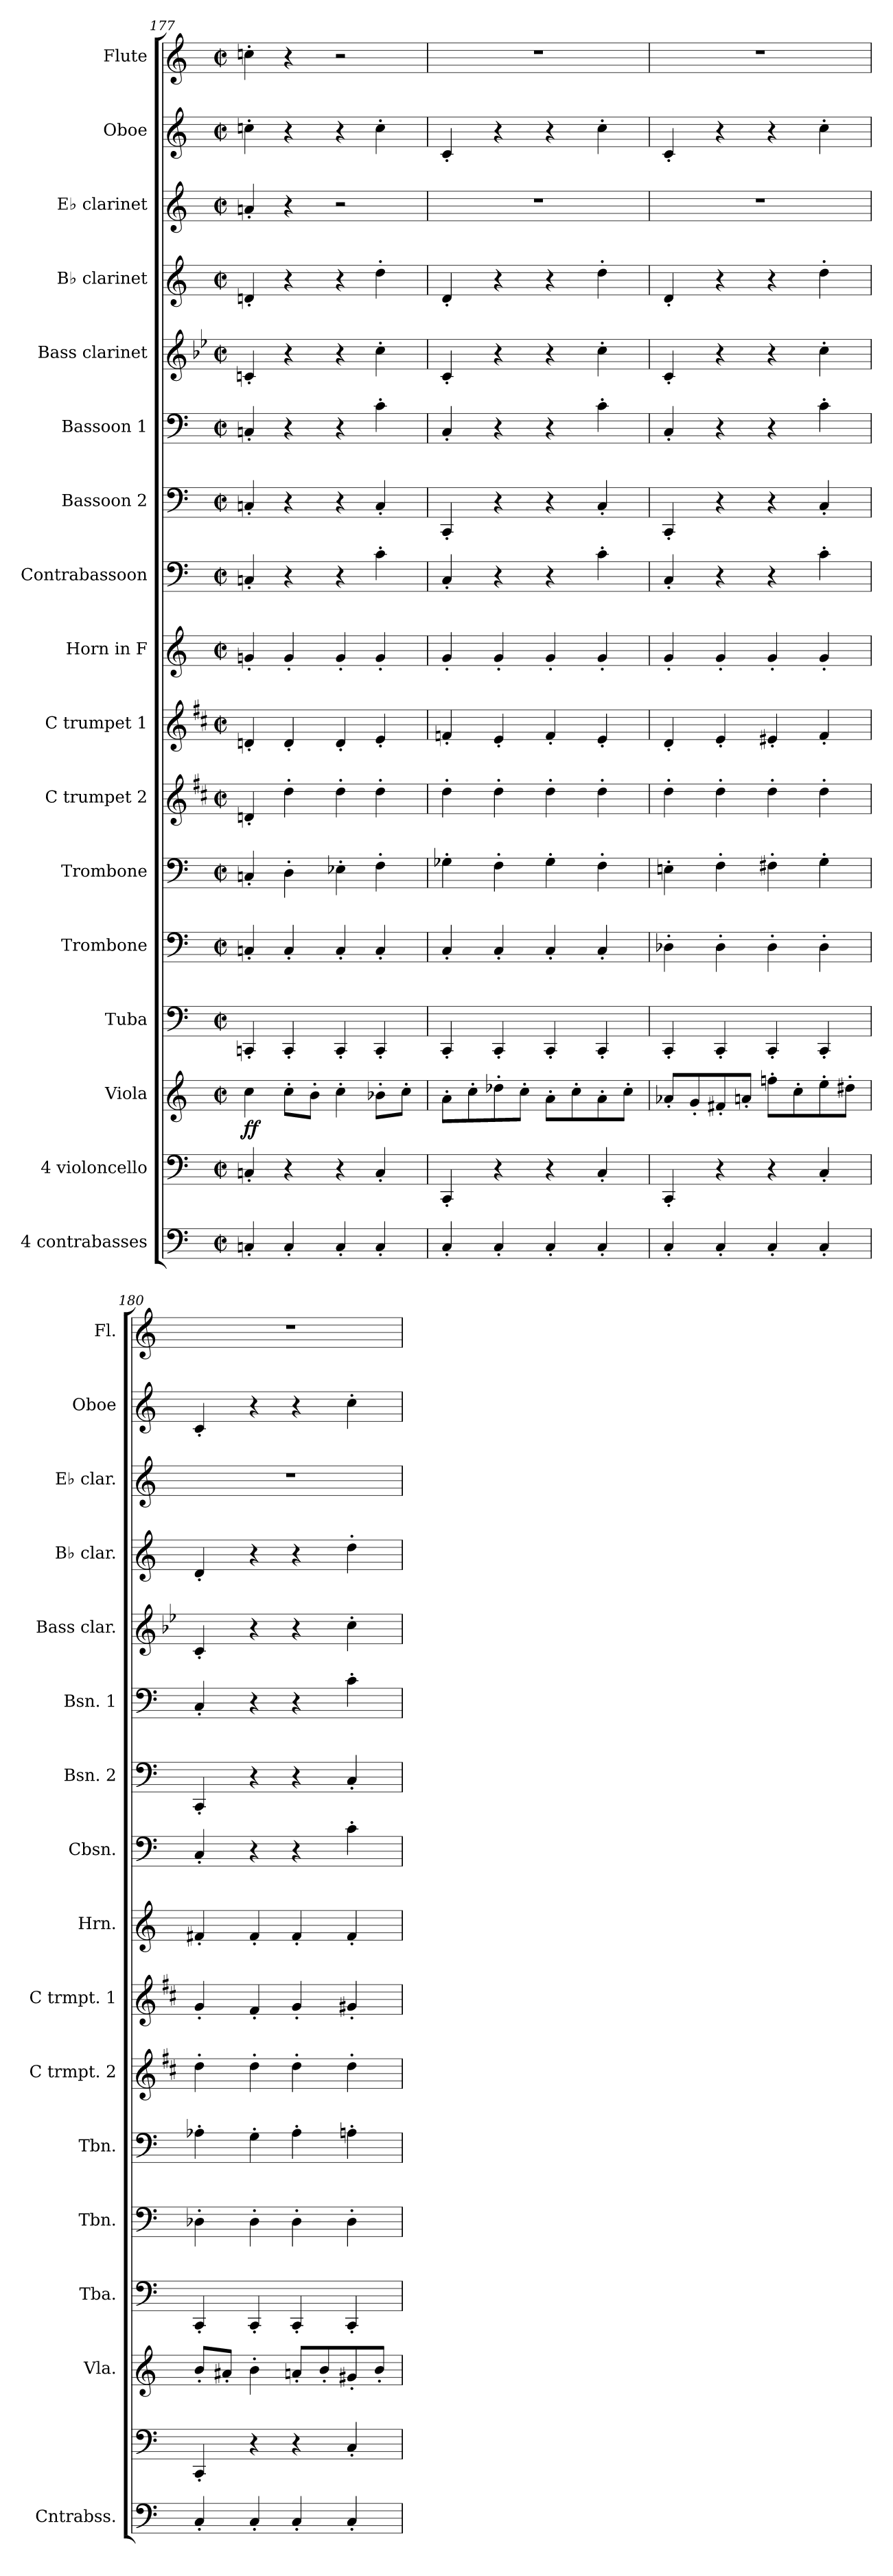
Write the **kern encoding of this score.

**kern	**kern	**kern	**dynam	**kern	**kern	**kern	**kern	**kern	**kern	**kern	**kern	**kern	**kern	**kern	**kern	**kern	**kern
*part17	*part16	*part15	*part15	*part14	*part13	*part12	*part11	*part10	*part9	*part8	*part7	*part6	*part5	*part4	*part3	*part2	*part1
*staff17	*staff16	*staff15	*staff15	*staff14	*staff13	*staff12	*staff11	*staff10	*staff9	*staff8	*staff7	*staff6	*staff5	*staff4	*staff3	*staff2	*staff1
*I"4 contrabasses	*I"4 violoncello	*I"Viola	*	*I"Tuba	*I"Trombone	*I"Trombone	*I"C trumpet 2	*I"C trumpet 1	*I"Horn in F	*I"Contrabassoon	*I"Bassoon 2	*I"Bassoon 1	*I"Bass clarinet	*I"B♭ clarinet	*I"E♭ clarinet	*I"Oboe	*I"Flute
*I'Cntrabss.	*	*I'Vla.	*	*I'Tba.	*I'Tbn.	*I'Tbn.	*I'C trmpt. 2	*I'C trmpt. 1	*I'Hrn.	*I'Cbsn.	*I'Bsn. 2	*I'Bsn. 1	*I'Bass clar.	*I'B♭ clar.	*I'E♭ clar.	*I'Oboe	*I'Fl.
*clefF4	*clefF4	*clefG2	*	*clefF4	*clefF4	*clefF4	*clefG2	*clefG2	*clefG2	*clefF4	*clefF4	*clefF4	*clefG2	*clefG2	*clefG2	*clefG2	*clefG2
*ITrd7c12	*	*	*	*	*	*	*ITrd1c2	*ITrd1c2	*ITrd4c7	*ITrd7c12	*	*	*ITrd8c14	*ITrd1c2	*ITrd-2c-3	*	*
*k[]	*k[]	*k[]	*	*k[]	*k[]	*k[]	*k[]	*k[]	*k[b-]	*k[]	*k[]	*k[]	*k[b-e-]	*k[b-e-]	*k[b-e-a-]	*k[]	*k[]
*M2/2	*M2/2	*M2/2	*	*M2/2	*M2/2	*M2/2	*M2/2	*M2/2	*M2/2	*M2/2	*M2/2	*M2/2	*M2/2	*M2/2	*M2/2	*M2/2	*M2/2
*met(c|)	*met(c|)	*met(c|)	*	*met(c|)	*met(c|)	*met(c|)	*met(c|)	*met(c|)	*met(c|)	*met(c|)	*met(c|)	*met(c|)	*met(c|)	*met(c|)	*met(c|)	*met(c|)	*met(c|)
=177	=177	=177	=177	=177	=177	=177	=177	=177	=177	=177	=177	=177	=177	=177	=177	=177	=177
!	!	!	!LO:DY:b	!	!	!	!	!	!	!	!	!	!	!	!	!	!
4CCn'/	4Cn'/	4cc\	ff	4CCn'/	4Cn'/	4Cn'/	4cn'/	4cn'/	4cn'/	4CCn'/	4Cn'/	4Cn'/	4Cn'/	4cn'/	4ccn'/	4ccn'\	4ccn'\
4CC'/	4r	8cc'\L	.	4CC'/	4C'/	4D'\	4cc'\	4c'/	4c'/	4r	4r	4r	4r	4r	4r	4r	4r
.	.	8b'\J	.	.	.	.	.	.	.	.	.	.	.	.	.	.	.
4CC'/	4r	4cc'\	.	4CC'/	4C'/	4E-X'\	4cc'\	4c'/	4c'/	4r	4r	4r	4r	4r	2r	4r	2r
4CC'/	4C'/	8b-X'\L	.	4CC'/	4C'/	4F'\	4cc'\	4d'/	4c'/	4C'\	4C'/	4c'\	4c'\	4cc'\	.	4cc'\	.
.	.	8cc'\J	.	.	.	.	.	.	.	.	.	.	.	.	.	.	.
=178	=178	=178	=178	=178	=178	=178	=178	=178	=178	=178	=178	=178	=178	=178	=178	=178	=178
4CC'/	4CC'/	8a'\L	.	4CC'/	4C'/	4G-X'\	4cc'\	4e-X'/	4c'/	4CC'/	4CC'/	4C'/	4C'/	4c'/	1r	4c'/	1r
.	.	8cc'\	.	.	.	.	.	.	.	.	.	.	.	.	.	.	.
4CC'/	4r	8dd-X'\	.	4CC'/	4C'/	4F'\	4cc'\	4d'/	4c'/	4r	4r	4r	4r	4r	.	4r	.
.	.	8cc'\J	.	.	.	.	.	.	.	.	.	.	.	.	.	.	.
4CC'/	4r	8a'\L	.	4CC'/	4C'/	4G-'\	4cc'\	4e-'/	4c'/	4r	4r	4r	4r	4r	.	4r	.
.	.	8cc'\	.	.	.	.	.	.	.	.	.	.	.	.	.	.	.
4CC'/	4C'/	8a'\	.	4CC'/	4C'/	4F'\	4cc'\	4d'/	4c'/	4C'\	4C'/	4c'\	4c'\	4cc'\	.	4cc'\	.
.	.	8cc'\J	.	.	.	.	.	.	.	.	.	.	.	.	.	.	.
=179	=179	=179	=179	=179	=179	=179	=179	=179	=179	=179	=179	=179	=179	=179	=179	=179	=179
4CC'/	4CC'/	8a-X'/L	.	4CC'/	4D-X'\	4En'\	4cc'\	4c'/	4c'/	4CC'/	4CC'/	4C'/	4C'/	4c'/	1r	4c'/	1r
.	.	8g'/	.	.	.	.	.	.	.	.	.	.	.	.	.	.	.
4CC'/	4r	8f#X'/	.	4CC'/	4D-'\	4F'\	4cc'\	4d'/	4c'/	4r	4r	4r	4r	4r	.	4r	.
.	.	8an'/J	.	.	.	.	.	.	.	.	.	.	.	.	.	.	.
4CC'/	4r	8ffn'\L	.	4CC'/	4D-'\	4F#X'\	4cc'\	4d#X'/	4c'/	4r	4r	4r	4r	4r	.	4r	.
.	.	8cc'\	.	.	.	.	.	.	.	.	.	.	.	.	.	.	.
4CC'/	4C'/	8ee'\	.	4CC'/	4D-'\	4G'\	4cc'\	4e'/	4c'/	4C'\	4C'/	4c'\	4c'\	4cc'\	.	4cc'\	.
.	.	8dd#X'\J	.	.	.	.	.	.	.	.	.	.	.	.	.	.	.
=180	=180	=180	=180	=180	=180	=180	=180	=180	=180	=180	=180	=180	=180	=180	=180	=180	=180
4CC'/	4CC'/	8b'/L	.	4CC'/	4D-X'\	4A-X'\	4cc'\	4f'/	4Bn'/	4CC'/	4CC'/	4C'/	4C'/	4c'/	1r	4c'/	1r
.	.	8a#X'/J	.	.	.	.	.	.	.	.	.	.	.	.	.	.	.
4CC'/	4r	4b'\	.	4CC'/	4D-'\	4G'\	4cc'\	4e'/	4B'/	4r	4r	4r	4r	4r	.	4r	.
4CC'/	4r	8an'/L	.	4CC'/	4D-'\	4A-'\	4cc'\	4f'/	4B'/	4r	4r	4r	4r	4r	.	4r	.
.	.	8b'/	.	.	.	.	.	.	.	.	.	.	.	.	.	.	.
4CC'/	4C'/	8g#X'/	.	4CC'/	4D-'\	4An'\	4cc'\	4f#X'/	4B'/	4C'\	4C'/	4c'\	4c'\	4cc'\	.	4cc'\	.
.	.	8b'/J	.	.	.	.	.	.	.	.	.	.	.	.	.	.	.
=	=	=	=	=	=	=	=	=	=	=	=	=	=	=	=	=	=
*-	*-	*-	*-	*-	*-	*-	*-	*-	*-	*-	*-	*-	*-	*-	*-	*-	*-
